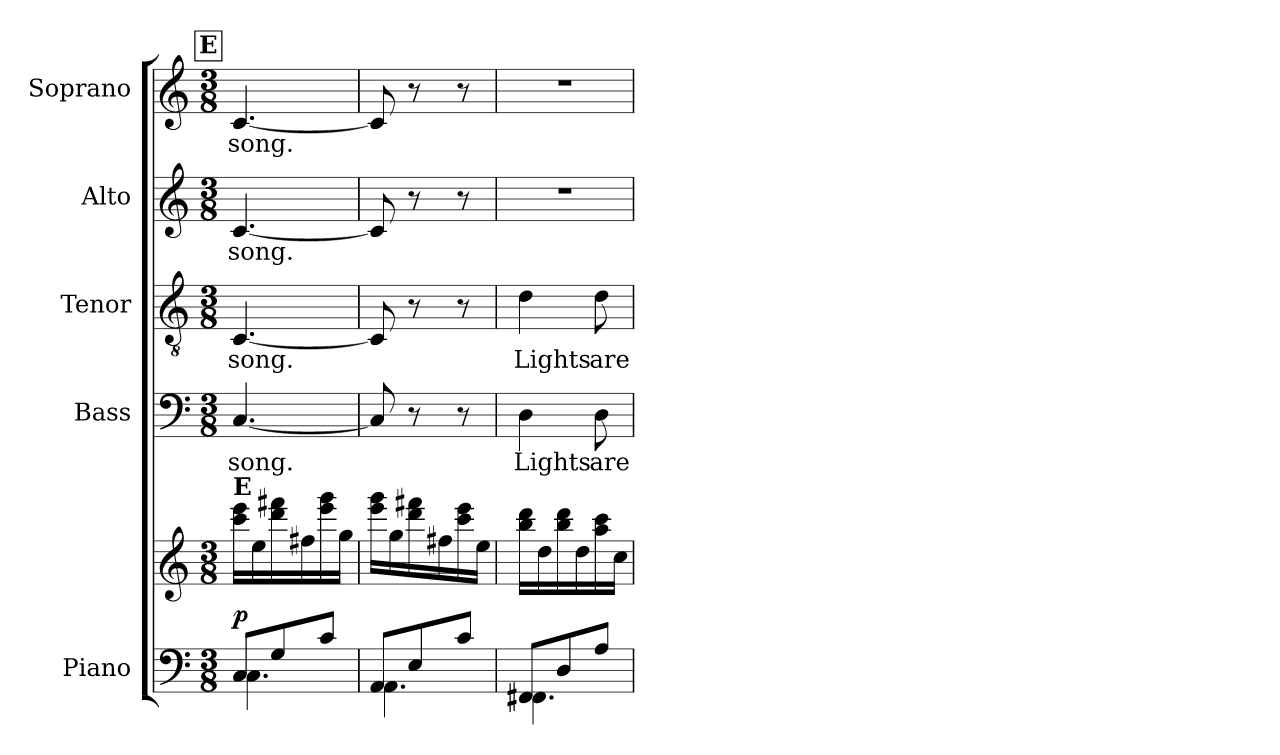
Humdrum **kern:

**kern	**kern	**dynam	**kern	**text	**kern	**text	**kern	**text	**kern	**text
*part5	*part5	*part5	*part4	*part4	*part3	*part3	*part2	*part2	*part1	*part1
*staff6	*staff5	*staff5/6	*staff4	*staff4	*staff3	*staff3	*staff2	*staff2	*staff1	*staff1
*I"Piano	*	*	*I"Bass	*	*I"Tenor	*	*I"Alto	*	*I"Soprano	*
*I'Pno	*	*	*	*	*	*	*	*	*	*
!!LO:LB:g=z
*clefF4	*clefG2	*	*clefF4	*	*clefGv2	*	*clefG2	*	*clefG2	*
*k[]	*k[]	*	*k[]	*	*k[]	*	*k[]	*	*k[]	*
*M3/8	*M3/8	*	*M3/8	*	*M3/8	*	*M3/8	*	*M3/8	*
!!LO:REH:place=s1:a:B:fs=14:t=E
=97	=97	=97	=97	=97	=97	=97	=97	=97	=97	=97
!	!LO:TX:a:B:t=E	!	!	!	!	!	!	!	!	!
!LO:N:head=solid	!	!LO:DY:a=2	!	!LO:LY:b	!	!LO:LY:b	!	!LO:LY:b	!	!LO:LY:b
*^	*	*	*	*	*	*	*	*	*	*
8C/L	4.C\	16ccc\ 16eee\LL	p	[4.C/	song.	[4.C/	song.	[4.c/	song.	[4.c/	song.
.	.	16ee\	.	.	.	.	.	.	.	.	.
8G/	.	16ddd\ 16fff#X\	.	.	.	.	.	.	.	.	.
.	.	16ff#X\	.	.	.	.	.	.	.	.	.
8c/J	.	16eee\ 16ggg\	.	.	.	.	.	.	.	.	.
.	.	16gg\JJ	.	.	.	.	.	.	.	.	.
=98	=98	=98	=98	=98	=98	=98	=98	=98	=98	=98	=98
!LO:N:head=solid	!	!	!	!	!	!	!	!	!	!	!
8AA/L	4.AA\	16eee\ 16ggg\LL	.	8C/]	.	8C/]	.	8c/]	.	8c/]	.
.	.	16gg\	.	.	.	.	.	.	.	.	.
8E/	.	16ddd\ 16fff#X\	.	8r	.	8r	.	8r	.	8r	.
.	.	16ff#X\	.	.	.	.	.	.	.	.	.
8c/J	.	16ccc\ 16eee\	.	8r	.	8r	.	8r	.	8r	.
.	.	16ee\JJ	.	.	.	.	.	.	.	.	.
=99	=99	=99	=99	=99	=99	=99	=99	=99	=99	=99	=99
!LO:N:head=solid	!	!	!	!	!LO:LY:b	!	!LO:LY:b	!	!	!	!
8FF#X/L	4.FF#\	16bb\ 16ddd\LL	.	4D\	Lights	4d\	Lights	4.r	.	4.r	.
.	.	16dd\	.	.	.	.	.	.	.	.	.
8D/	.	16bb\ 16ddd\	.	.	.	.	.	.	.	.	.
.	.	16dd\	.	.	.	.	.	.	.	.	.
!	!	!	!	!	!LO:LY:b	!	!LO:LY:b	!	!	!	!
8A/J	.	16aa\ 16ccc\	.	8D\	are	8d\	are	.	.	.	.
.	.	16cc\JJ	.	.	.	.	.	.	.	.	.
*v	*v	*	*	*	*	*	*	*	*	*	*
=	=	=	=	=	=	=	=	=	=	=
*-	*-	*-	*-	*-	*-	*-	*-	*-	*-	*-
